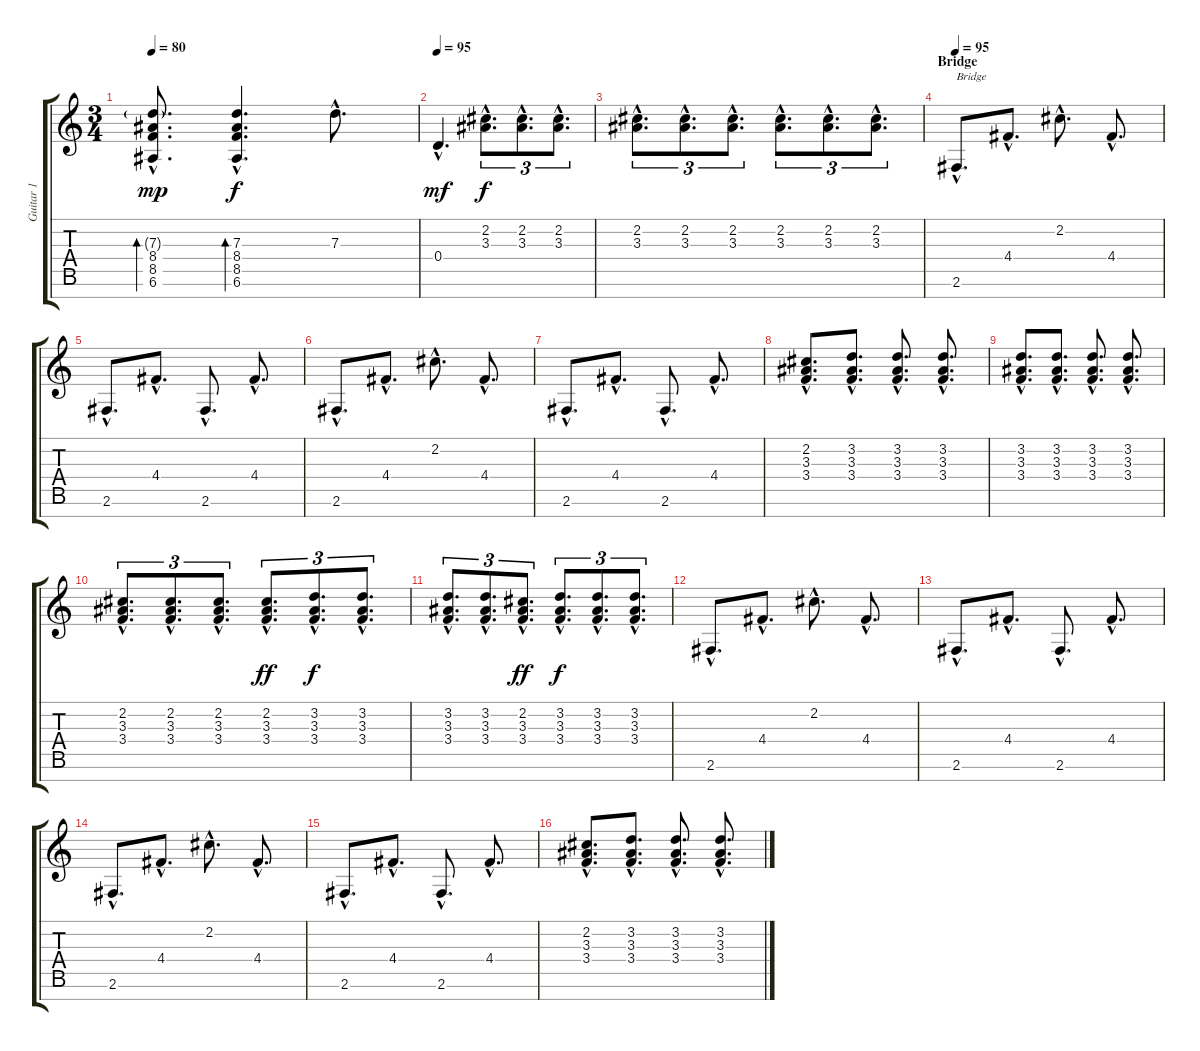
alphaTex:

\track ("Guitar 1" "Guitar 1") {instrument distortionguitar}
\staff {score tabs}
\tuning (E4 B3 G3 D3 A2 E2 B1) {hide}
\ts (3 4)
\tempo 80
\clef g2
\ks c
(7.3{g hac} 8.4{hac} 8.5{hac} 6.6{hac}).8{d bd 60 dy mp} (7.3{hac} 8.4{hac} 8.5{hac} 6.6{hac}).4{d bd 60 dy f} 7.3{hac}.8{d} |
\tempo 95
0.4{hac}.4{d dy mf instrument electricguitarclean} (2.2{hac} 3.3{hac}).8{d tu (3 2) dy f} (2.2{hac} 3.3{hac}).8{d tu (3 2)} (2.2{hac} 3.3{hac}).8{d tu (3 2)} |
(2.2{hac} 3.3{hac}).8{d tu (3 2)} (2.2{hac} 3.3{hac}).8{d tu (3 2)} (2.2{hac} 3.3{hac}).8{d tu (3 2)} (2.2{hac} 3.3{hac}).8{d tu (3 2)} (2.2{hac} 3.3{hac}).8{d tu (3 2)} (2.2{hac} 3.3{hac}).8{d tu (3 2)} |
\section ("" "Bridge")
\tempo 95
2.6{hac}.8{d txt "Bridge" volume 13 instrument electricguitarclean} 4.4{hac}.8{d} 2.2{hac}.8{d} 4.4{hac}.8{d} |
2.6{hac}.8{d} 4.4{hac}.8{d} 2.6{hac}.8{d} 4.4{hac}.8{d} |
2.6{hac}.8{d} 4.4{hac}.8{d} 2.2{hac}.8{d} 4.4{hac}.8{d} |
2.6{hac}.8{d} 4.4{hac}.8{d} 2.6{hac}.8{d} 4.4{hac}.8{d} |
(2.2{hac} 3.3{hac} 3.4{hac}).8{d} (3.2{hac} 3.3{hac} 3.4{hac}).8{d} (3.2{hac} 3.3{hac} 3.4{hac}).8{d} (3.2{hac} 3.3{hac} 3.4{hac}).8{d} |
(3.2{hac} 3.3{hac} 3.4{hac}).8{d} (3.2{hac} 3.3{hac} 3.4{hac}).8{d} (3.2{hac} 3.3{hac} 3.4{hac}).8{d} (3.2{hac} 3.3{hac} 3.4{hac}).8{d} |
(2.2{hac} 3.3{hac} 3.4{hac}).8{d tu (3 2)} (2.2{hac} 3.3{hac} 3.4{hac}).8{d tu (3 2)} (2.2{hac} 3.3{hac} 3.4{hac}).8{d tu (3 2)} (2.2{hac} 3.3{hac} 3.4{hac}).8{d tu (3 2) dy ff} (3.2{hac} 3.3{hac} 3.4{hac}).8{d tu (3 2) dy f} (3.2{hac} 3.3{hac} 3.4{hac}).8{d tu (3 2)} |
(3.2{hac} 3.3{hac} 3.4{hac}).8{d tu (3 2)} (3.2{hac} 3.3{hac} 3.4{hac}).8{d tu (3 2)} (2.2{hac} 3.3{hac} 3.4{hac}).8{d tu (3 2) dy ff} (3.2{hac} 3.3{hac} 3.4{hac}).8{d tu (3 2) dy f} (3.2{hac} 3.3{hac} 3.4{hac}).8{d tu (3 2)} (3.2{hac} 3.3{hac} 3.4{hac}).8{d tu (3 2)} |
2.6{hac}.8{d volume 13 instrument electricguitarclean} 4.4{hac}.8{d} 2.2{hac}.8{d} 4.4{hac}.8{d} |
2.6{hac}.8{d} 4.4{hac}.8{d} 2.6{hac}.8{d} 4.4{hac}.8{d} |
2.6{hac}.8{d} 4.4{hac}.8{d} 2.2{hac}.8{d} 4.4{hac}.8{d} |
2.6{hac}.8{d} 4.4{hac}.8{d} 2.6{hac}.8{d} 4.4{hac}.8{d} |
(2.2{hac} 3.3{hac} 3.4{hac}).8{d} (3.2{hac} 3.3{hac} 3.4{hac}).8{d} (3.2{hac} 3.3{hac} 3.4{hac}).8{d} (3.2{hac} 3.3{hac} 3.4{hac}).8{d}
